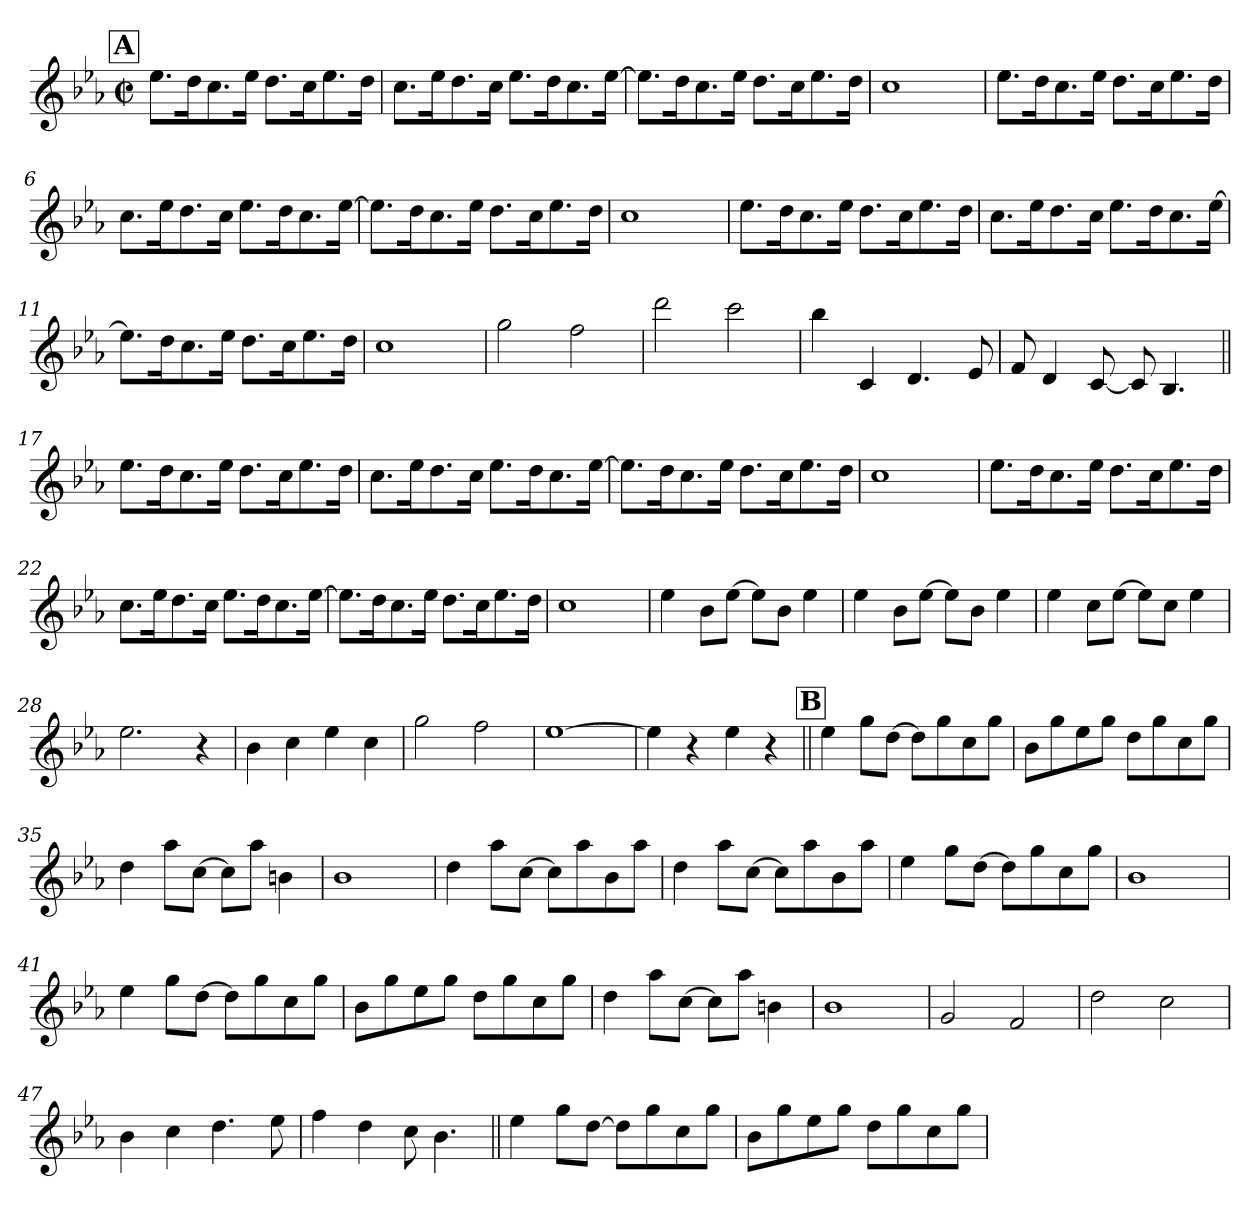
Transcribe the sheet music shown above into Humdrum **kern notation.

**kern
*part1
*staff1
*clefG2
*k[b-e-a-]
*E-:
*M2/2
*met(c|)
!!LO:REH:place=s1:a:t=A
=1
8.ee-\L
16dd\k
8.cc\
16ee-\Jk
8.dd\L
16cc\k
8.ee-\
16dd\Jk
=2
8.cc\L
16ee-\k
8.dd\
16cc\Jk
8.ee-\L
16dd\k
8.cc\
[16ee-\Jk
=3
8.ee-\L]
16dd\k
8.cc\
16ee-\Jk
8.dd\L
16cc\k
8.ee-\
16dd\Jk
=4
1cc
!!LO:LB:g=z
=5
8.ee-\L
16dd\k
8.cc\
16ee-\Jk
8.dd\L
16cc\k
8.ee-\
16dd\Jk
=6
8.cc\L
16ee-\k
8.dd\
16cc\Jk
8.ee-\L
16dd\k
8.cc\
[16ee-\Jk
=7
8.ee-\L]
16dd\k
8.cc\
16ee-\Jk
8.dd\L
16cc\k
8.ee-\
16dd\Jk
=8
1cc
=9
8.ee-\L
16dd\k
8.cc\
16ee-\Jk
8.dd\L
16cc\k
8.ee-\
16dd\Jk
!!LO:LB:g=z
=10
8.cc\L
16ee-\k
8.dd\
16cc\Jk
8.ee-\L
16dd\k
8.cc\
[16ee-\Jk
=11
8.ee-\L]
16dd\k
8.cc\
16ee-\Jk
8.dd\L
16cc\k
8.ee-\
16dd\Jk
=12
1cc
=13
2gg\
2ff\
=14
2ddd\
2ccc\
=15
4bb-\
4c/
4.d/
8e-/
!!LO:LB:g=z
=16
8f/
4d/
[8c/
8c/]
4.B-/
=17||
8.ee-\L
16dd\k
8.cc\
16ee-\Jk
8.dd\L
16cc\k
8.ee-\
16dd\Jk
=18
8.cc\L
16ee-\k
8.dd\
16cc\Jk
8.ee-\L
16dd\k
8.cc\
[16ee-\Jk
=19
8.ee-\L]
16dd\k
8.cc\
16ee-\Jk
8.dd\L
16cc\k
8.ee-\
16dd\Jk
=20
1cc
!!LO:LB:g=z
=21
8.ee-\L
16dd\k
8.cc\
16ee-\Jk
8.dd\L
16cc\k
8.ee-\
16dd\Jk
=22
8.cc\L
16ee-\k
8.dd\
16cc\Jk
8.ee-\L
16dd\k
8.cc\
[16ee-\Jk
=23
8.ee-\L]
16dd\k
8.cc\
16ee-\Jk
8.dd\L
16cc\k
8.ee-\
16dd\Jk
=24
1cc
=25
4ee-\
8b-\L
[8ee-\J
8ee-\L]
8b-\J
4ee-\
!!LO:LB:g=z
=26
4ee-\
8b-\L
[8ee-\J
8ee-\L]
8b-\J
4ee-\
=27
4ee-\
8cc\L
[8ee-\J
8ee-\L]
8cc\J
4ee-\
=28
2.ee-\
4r
=29
4b-\
4cc\
4ee-\
4cc\
=30
2gg\
2ff\
=31
[1ee-
=32
4ee-\]
4r
4ee-\
4r
!!LO:LB:g=z
!!LO:REH:place=s1:a:t=B
=33||
4ee-\
8gg\L
[8dd\J
8dd\L]
8gg\
8cc\
8gg\J
=34
8b-\L
8gg\
8ee-\
8gg\J
8dd\L
8gg\
8cc\
8gg\J
=35
4dd\
8aa-\L
[8cc\J
8cc\L]
8aa-\J
4bn\
=36
1b-
=37
4dd\
8aa-\L
[8cc\J
8cc\L]
8aa-\
8b-\
8aa-\J
!!LO:LB:g=z
=38
4dd\
8aa-\L
[8cc\J
8cc\L]
8aa-\
8b-\
8aa-\J
=39
4ee-\
8gg\L
[8dd\J
8dd\L]
8gg\
8cc\
8gg\J
=40
1b-
=41
4ee-\
8gg\L
[8dd\J
8dd\L]
8gg\
8cc\
8gg\J
=42
8b-\L
8gg\
8ee-\
8gg\J
8dd\L
8gg\
8cc\
8gg\J
!!LO:LB:g=z
=43
4dd\
8aa-\L
[8cc\J
8cc\L]
8aa-\J
4bn\
=44
1b-
=45
2g/
2f/
=46
2dd\
2cc\
=47
4b-\
4cc\
4.dd\
8ee-\
=48
4ff\
4dd\
8cc\
4.b-\
!!LO:LB:g=z
=49||
4ee-\
8gg\L
[8dd\J
8dd\L]
8gg\
8cc\
8gg\J
=50
8b-\L
8gg\
8ee-\
8gg\J
8dd\L
8gg\
8cc\
8gg\J
=
*-
